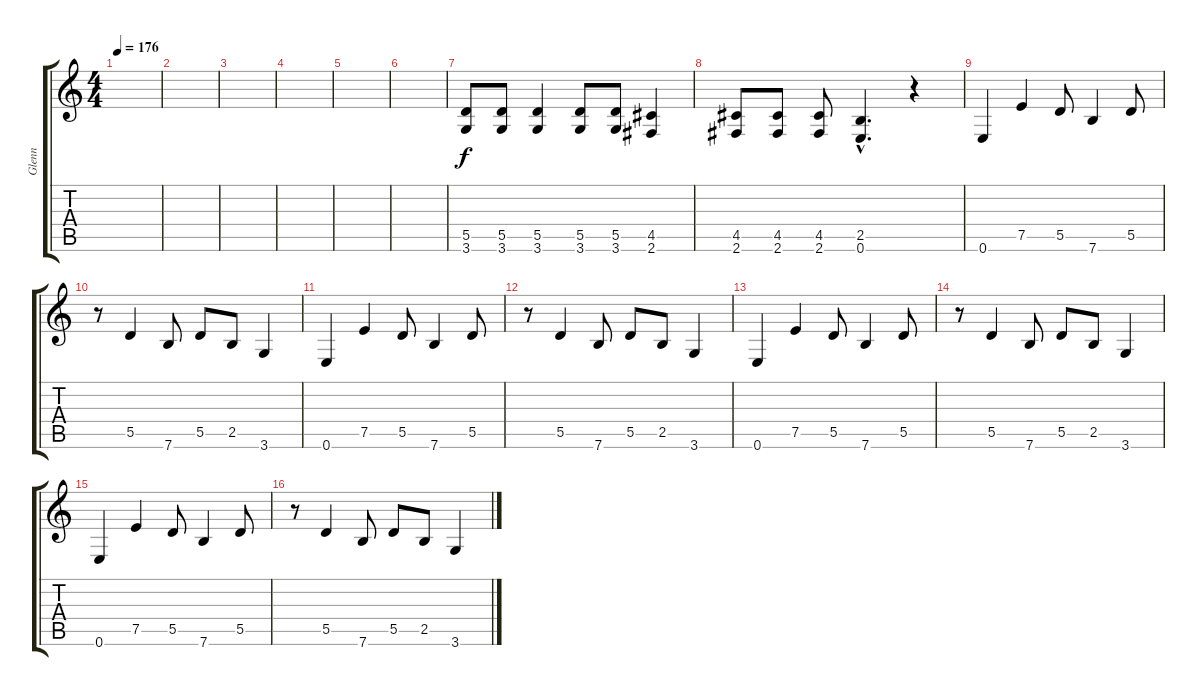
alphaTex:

\track ("Glenn" "Glenn") {instrument distortionguitar}
\staff {score tabs}
\tuning (E4 B3 G3 D3 A2 E2) {hide}
\ts (4 4)
\tempo 176
\clef g2
\ks c
|
|
|
|
|
|
(5.5 3.6).8 (5.5 3.6).8 (5.5 3.6).4 (5.5 3.6).8 (5.5 3.6).8 (4.5 2.6).4 |
(4.5 2.6).8 (4.5 2.6).8 (4.5 2.6).8 (2.5{hac} 0.6{hac}).4{d} r.4 |
0.6.4 7.5.4 5.5.8 7.6.4 5.5.8 |
r.8 5.5.4 7.6.8 5.5.8 2.5.8 3.6.4 |
0.6.4 7.5.4 5.5.8 7.6.4 5.5.8 |
r.8 5.5.4 7.6.8 5.5.8 2.5.8 3.6.4 |
0.6.4 7.5.4 5.5.8 7.6.4 5.5.8 |
r.8 5.5.4 7.6.8 5.5.8 2.5.8 3.6.4 |
0.6.4 7.5.4 5.5.8 7.6.4 5.5.8 |
r.8 5.5.4 7.6.8 5.5.8 2.5.8 3.6.4
